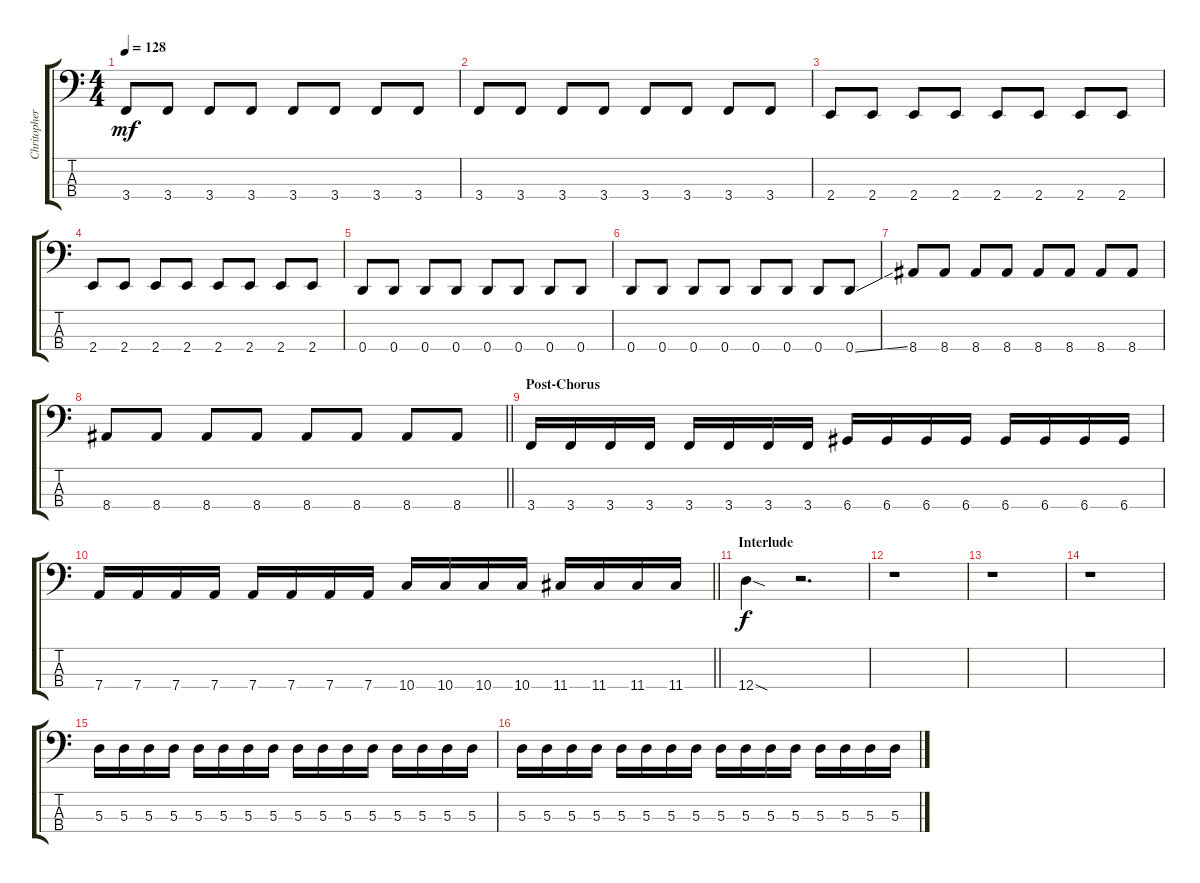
\track ("Chritopher Wostenholme (Bass)" "Chritopher") {instrument electricbassfinger}
\staff {score tabs}
\tuning (G2 D2 A1 D1) {hide}
\ts (4 4)
\tempo 128
\clef f4
\ks c
3.4.8{dy mf} 3.4.8 3.4.8 3.4.8 3.4.8 3.4.8 3.4.8 3.4.8 |
3.4.8 3.4.8 3.4.8 3.4.8 3.4.8 3.4.8 3.4.8 3.4.8 |
2.4.8 2.4.8 2.4.8 2.4.8 2.4.8 2.4.8 2.4.8 2.4.8 |
2.4.8 2.4.8 2.4.8 2.4.8 2.4.8 2.4.8 2.4.8 2.4.8 |
0.4.8 0.4.8 0.4.8 0.4.8 0.4.8 0.4.8 0.4.8 0.4.8 |
0.4.8 0.4.8 0.4.8 0.4.8 0.4.8 0.4.8 0.4.8 0.4{ss}.8 |
8.4.8 8.4.8 8.4.8 8.4.8 8.4.8 8.4.8 8.4.8 8.4.8 |
\barLineRight lightlight
8.4.8 8.4.8 8.4.8 8.4.8 8.4.8 8.4.8 8.4.8 8.4.8 |
\section ("" "Post-Chorus")
3.4.16{instrument electricbassfinger} 3.4.16 3.4.16 3.4.16 3.4.16 3.4.16 3.4.16 3.4.16 6.4.16 6.4.16 6.4.16 6.4.16 6.4.16 6.4.16 6.4.16 6.4.16 |
\barLineRight lightlight
7.4.16 7.4.16 7.4.16 7.4.16 7.4.16 7.4.16 7.4.16 7.4.16 10.4.16 10.4.16 10.4.16 10.4.16 11.4.16 11.4.16 11.4.16 11.4.16 |
\section ("" "Interlude")
12.4{sod}.4{dy f} r.2{d} |
r.1 |
r.1 |
r.1 |
5.3.16 5.3.16 5.3.16 5.3.16 5.3.16 5.3.16 5.3.16 5.3.16 5.3.16 5.3.16 5.3.16 5.3.16 5.3.16 5.3.16 5.3.16 5.3.16 |
5.3.16 5.3.16 5.3.16 5.3.16 5.3.16 5.3.16 5.3.16 5.3.16 5.3.16 5.3.16 5.3.16 5.3.16 5.3.16 5.3.16 5.3.16 5.3.16
